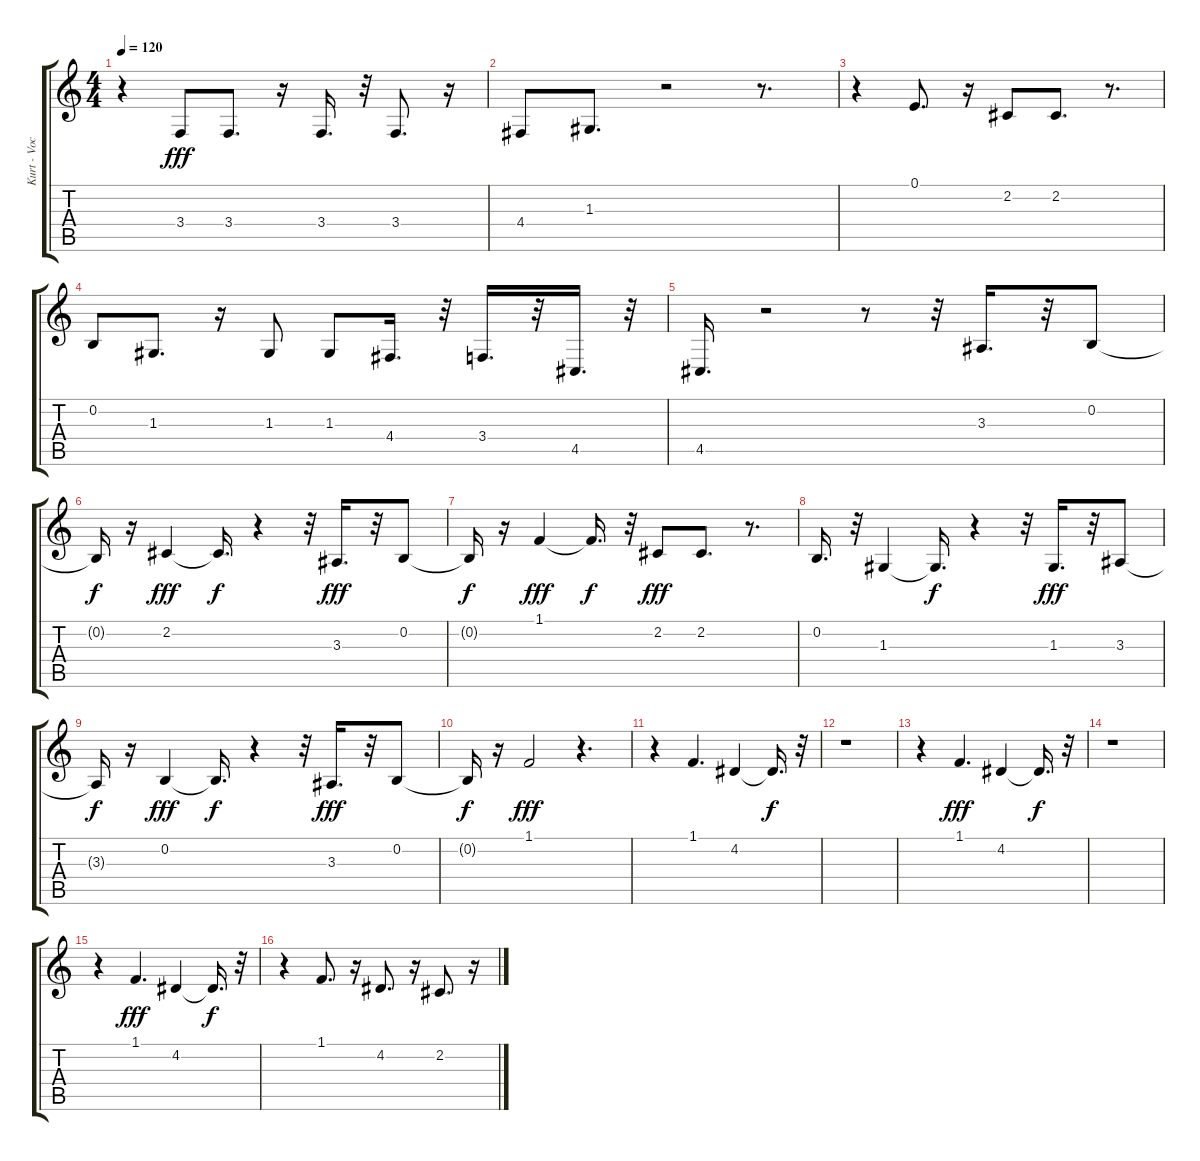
\track ("Kurt - Vocals" "Kurt - Voc") {instrument lead6voice}
\staff {score tabs}
\tuning (E4 B3 G3 D3 A2 E2) {hide}
\ts (4 4)
\tempo 120
\clef g2
\ks c
r.4{dy fff} 3.4.8 3.4.8{d} r.16 3.4.16{d} r.32 3.4.8{d} r.16 |
4.4.8 1.3.8{d} r.2 r.8{d} |
r.4 0.1.8{d} r.16 2.2.8 2.2.8{d} r.8{d} |
0.2.8 1.3.8{d} r.16 1.3.8 1.3.8 4.4.16{d} r.32 3.4.16{d} r.32 4.5.16{d} r.32 |
4.5.16{d} r.2 r.8 r.32 3.3.16{d} r.32 0.2.8 |
0.2{t}.16{dy f} r.16 2.2.4{dy fff} 2.2{t}.16{d dy f} r.4 r.32 3.3.16{d dy fff} r.32 0.2.8 |
0.2{t}.16{dy f} r.16 1.1.4{dy fff} 1.1{t}.16{d dy f} r.32 2.2.8{dy fff} 2.2.8{d} r.8{d} |
0.2.16{d} r.32 1.3.4 1.3{t}.16{d dy f} r.4 r.32 1.3.16{d dy fff} r.32 3.3.8 |
3.3{t}.16{dy f} r.16 0.2.4{dy fff} 0.2{t}.16{d dy f} r.4 r.32 3.3.16{d dy fff} r.32 0.2.8 |
0.2{t}.16{dy f} r.16 1.1.2{dy fff} r.4{d} |
r.4 1.1.4{d} 4.2.4 4.2{t}.16{d dy f} r.32 |
r.1 |
r.4 1.1.4{d dy fff} 4.2.4 4.2{t}.16{d dy f} r.32 |
r.1 |
r.4 1.1.4{d dy fff} 4.2.4 4.2{t}.16{d dy f} r.32 |
r.4 1.1.8{d} r.16 4.2.8{d} r.16 2.2.8{d} r.16
